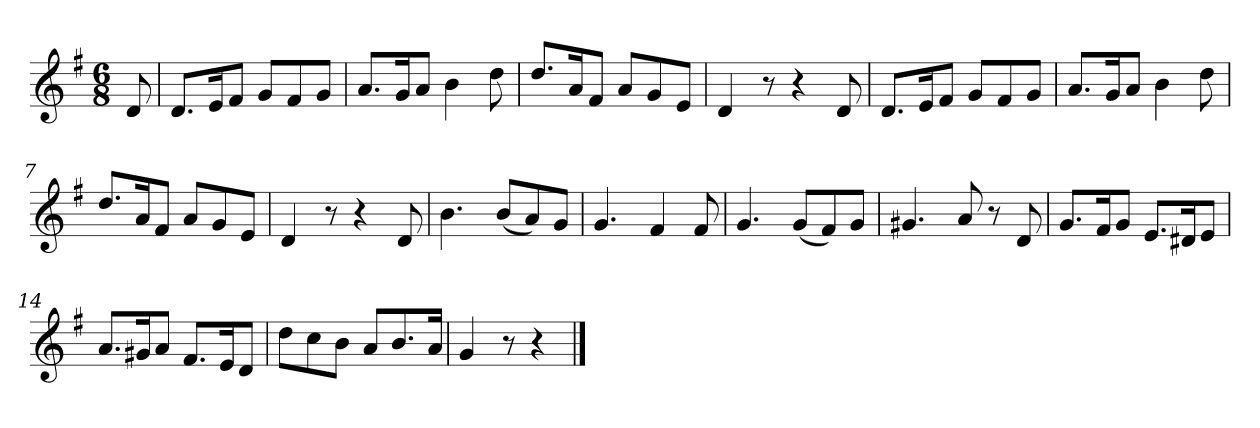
**kern
*part1
*staff1
*k[f#]
*M6/8
*MM120
=
8d
=1
8.dL
16eK
8f#J
8gL
8f#
8gJ
=2
8.aL
16gK
8aJ
4b
8dd
=3
8.ddL
16aK
8f#J
8aL
8g
8eJ
=4
4d
8r
4r
8d
=5
8.dL
16eK
8f#J
8gL
8f#
8gJ
=6
8.aL
16gK
8aJ
4b
8dd
=7
8.ddL
16aK
8f#J
8aL
8g
8eJ
=8
4d
8r
4r
8d
=9
4.b
(8bL
8a)
8gJ
=10
4.g
4f#
8f#
=11
4.g
(8gL
8f#)
8gJ
=12
4.g#X
8a
8r
8d
=13
8.gL
16f#K
8gJ
8.eL
16d#XK
8eJ
=14
8.aL
16g#XK
8aJ
8.f#L
16eK
8dJ
=15
8ddL
8cc
8bJ
8aL
8.b
16aJk
=16
4g
8r
4r
==
*-
